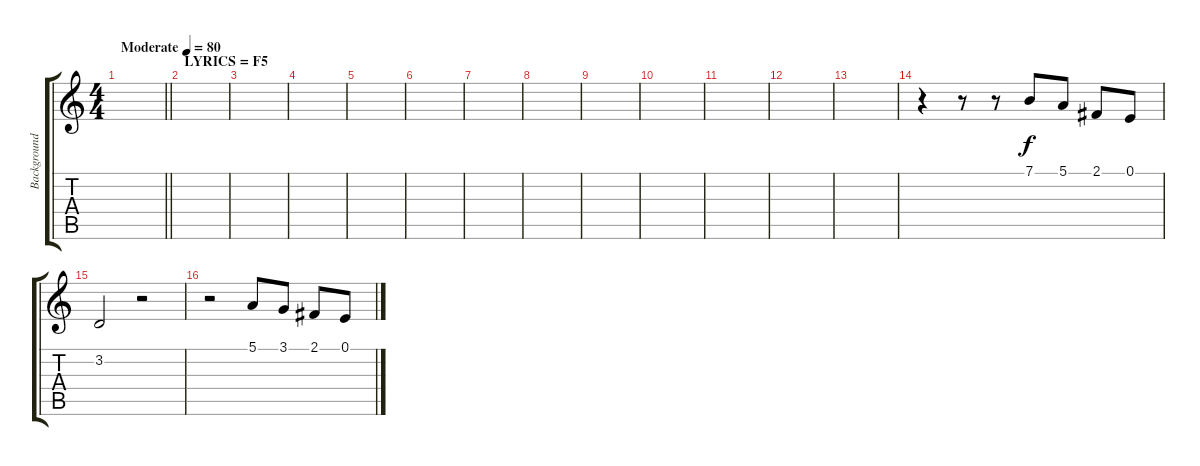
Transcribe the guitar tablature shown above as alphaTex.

\track ("Background choir" "Background") {instrument lead6voice}
\staff {score tabs}
\tuning (E4 B3 G3 D3 A2 E2) {hide}
\ts (4 4)
\tempo (80 "Moderate")
\clef g2
\barLineRight lightlight
\ks c
|
\section ("" "LYRICS = F5")
|
|
|
|
|
|
|
|
|
|
|
|
r.4 r.8 r.8 7.1.8 5.1.8 2.1.8 0.1.8 |
3.2.2 r.2 |
r.2 5.1.8 3.1.8 2.1.8 0.1.8
